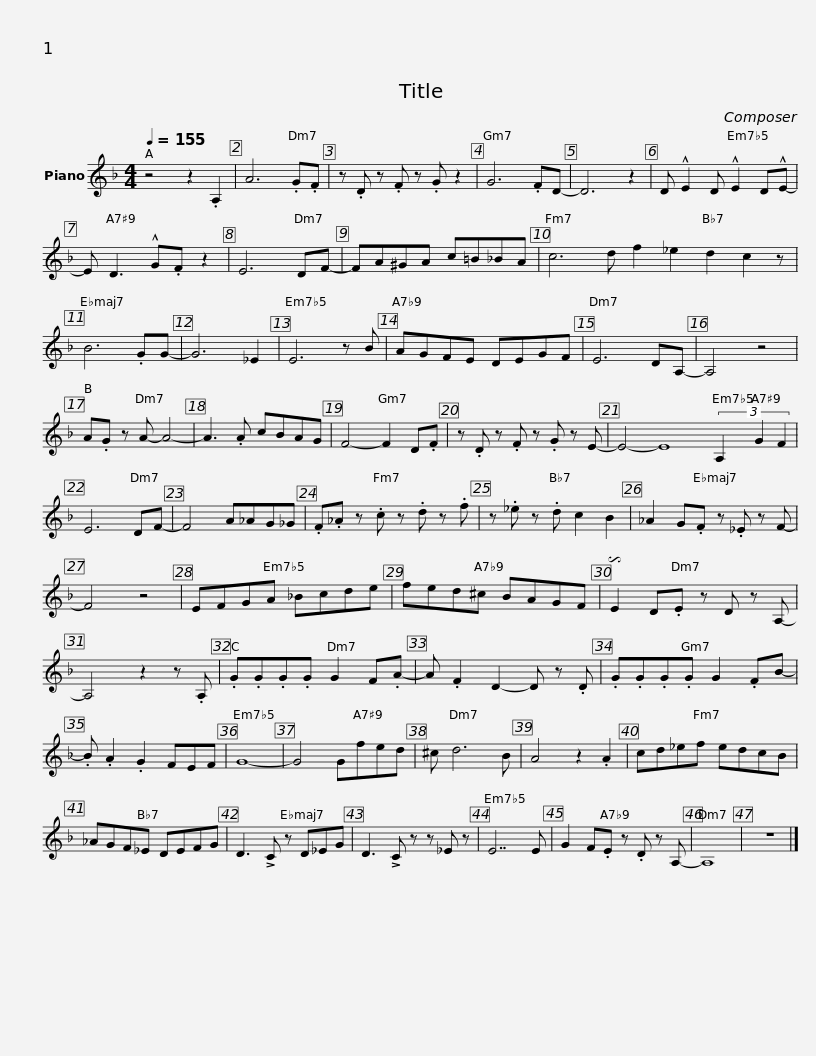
X:1
L:1/8
Q:1/4=155
M:4/4
I:linebreak $
K:F
V:1 treble
V:1
 z4 z2 .A,2 | A6 .G.F | z .D z .F z .G z2 | G6 .FD- | D6 z2 |$ %5
 D !^!E2 D !^!E2 D!^!E- | E D3 !^!G.F z2 | E6 DF- | FA^GA c=B_BA |$ c6 d f2 _e2 d2 c2 z | %10
 B6 .GG- | G6 _E2 |$ E6 z B | AGFE DEGF | E6 DA,- | %15
 A,4 z4 |$ A.G z A- A4- | A3 .A cBAG | F4- F2 D.F | z .D z .F z .G z E- |$ %20
 E4- E8 (3A,2 G2 F2 | E6 DF- | F4 A_AG_G |$ .F._A z .c z .d z .f | z ._e z .d c2 B2 | %25
 _A2 G.F z ._E z F- | F4 z4 |$ EFGA _Bcde | fed^c BAGF | !invertedturn!E2 D.E z D z A,- | %30
 A,4 z2 z .A, |$ .G.G.G.G G2 F.A- | A .F2 D2- D z .D | .G.G.G.G G2 .FB- | .B .A2 .G2 FEF |$ %35
 G8- | G4 Gfed | ^c d6 B | A4 z2 .A2 |$ cd_ef edcB | %40
 _AGF_E DEFG | D3 !>!C z D_EG | D3 !>!C z z _E z |$ E7 E | G2 F.E z .D z A,- | %45
 A,8 | z8 |] %47
